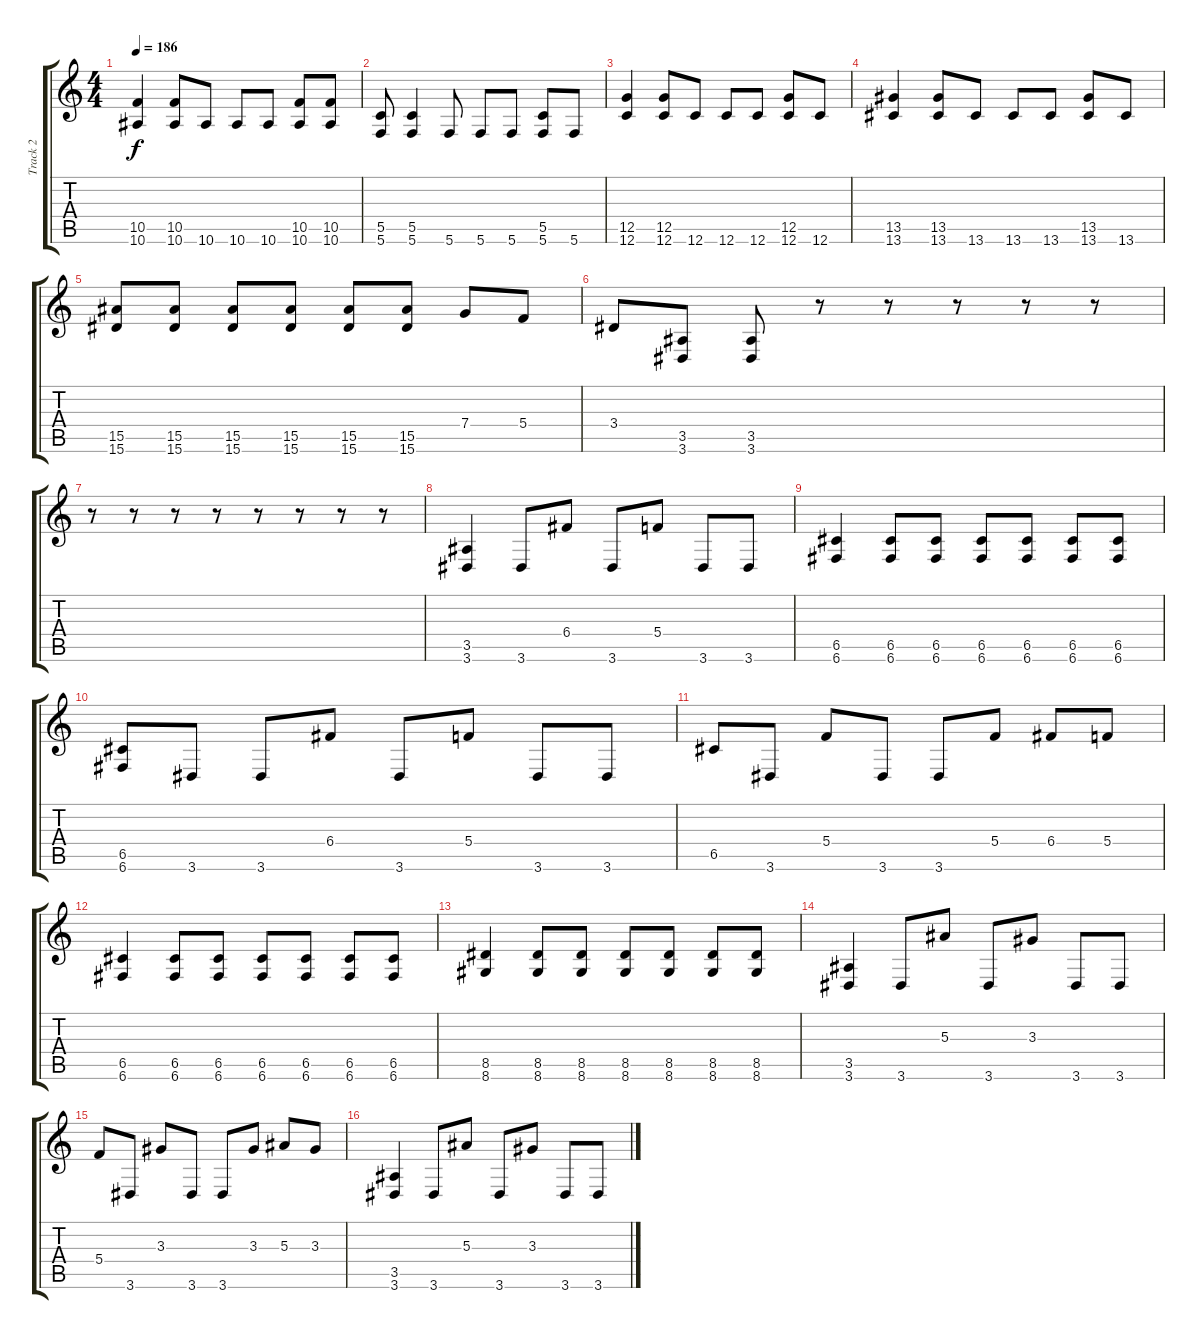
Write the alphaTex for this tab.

\track ("Track 2" "Track 2") {instrument distortionguitar bank 255}
\staff {score tabs}
\tuning (D4 A3 F3 C3 G2 C2) {hide}
\ts (4 4)
\tempo 186
\clef g2
\ks c
(10.5 10.6).4{dy f} (10.5 10.6).8 10.6.8 10.6.8 10.6.8 (10.5 10.6).8 (10.5 10.6).8 |
(5.5 5.6).8 (5.5 5.6).4 5.6.8 5.6.8 5.6.8 (5.5 5.6).8 5.6.8 |
(12.5 12.6).4 (12.5 12.6).8 12.6.8 12.6.8 12.6.8 (12.5 12.6).8 12.6.8 |
(13.5 13.6).4 (13.5 13.6).8 13.6.8 13.6.8 13.6.8 (13.5 13.6).8 13.6.8 |
(15.5 15.6).8 (15.5 15.6).8 (15.5 15.6).8 (15.5 15.6).8 (15.5 15.6).8 (15.5 15.6).8 7.4.8 5.4.8 |
3.4.8 (3.5 3.6).8 (3.5 3.6).8 r.8 r.8 r.8 r.8 r.8 |
r.8 r.8 r.8 r.8 r.8 r.8 r.8 r.8 |
(3.5 3.6).4 3.6.8 6.4.8 3.6.8 5.4.8 3.6.8 3.6.8 |
(6.5 6.6).4 (6.5 6.6).8 (6.5 6.6).8 (6.5 6.6).8 (6.5 6.6).8 (6.5 6.6).8 (6.5 6.6).8 |
(6.5 6.6).8 3.6.8 3.6.8 6.4.8 3.6.8 5.4.8 3.6.8 3.6.8 |
6.5.8 3.6.8 5.4.8 3.6.8 3.6.8 5.4.8 6.4.8 5.4.8 |
(6.5 6.6).4 (6.5 6.6).8 (6.5 6.6).8 (6.5 6.6).8 (6.5 6.6).8 (6.5 6.6).8 (6.5 6.6).8 |
(8.5 8.6).4 (8.5 8.6).8 (8.5 8.6).8 (8.5 8.6).8 (8.5 8.6).8 (8.5 8.6).8 (8.5 8.6).8 |
(3.5 3.6).4 3.6.8 5.3.8 3.6.8 3.3.8 3.6.8 3.6.8 |
5.4.8 3.6.8 3.3.8 3.6.8 3.6.8 3.3.8 5.3.8 3.3.8 |
(3.5 3.6).4 3.6.8 5.3.8 3.6.8 3.3.8 3.6.8 3.6.8
